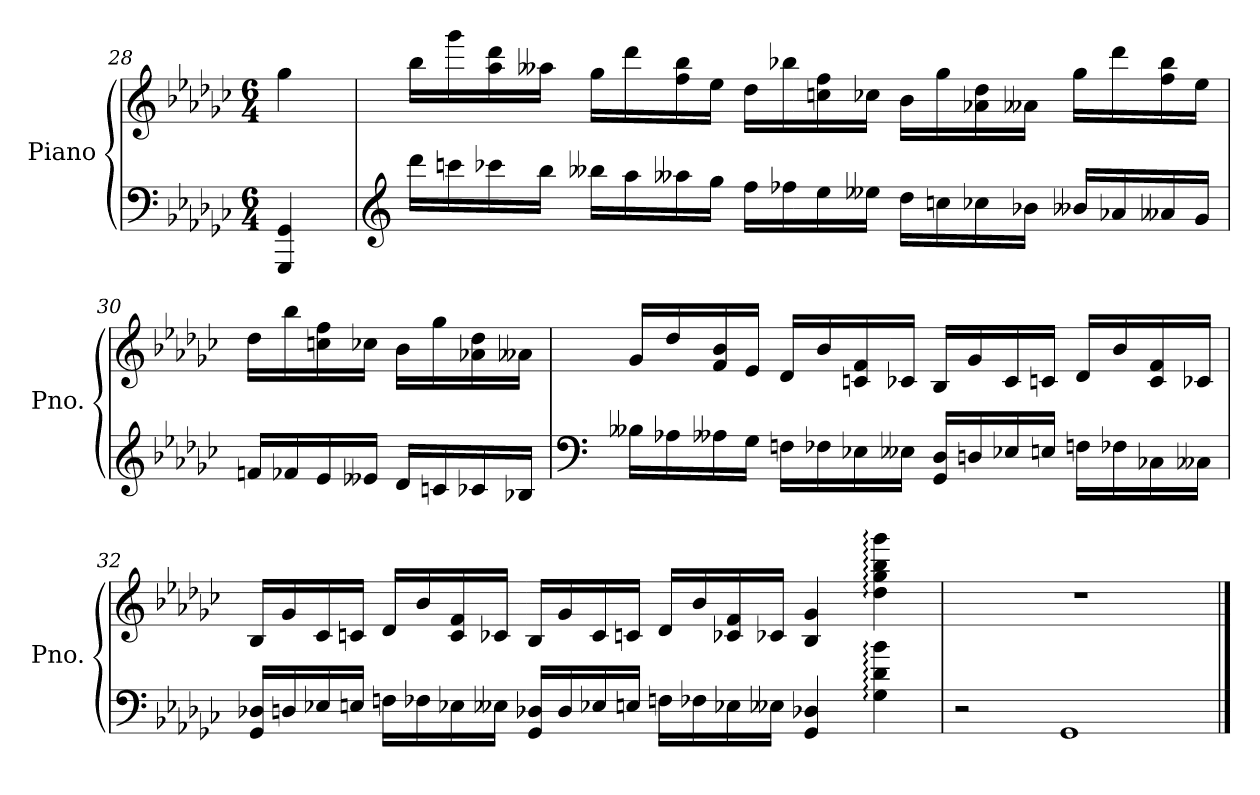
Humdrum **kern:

**kern	**kern
*part1	*part1
*staff2	*staff1
*I"Piano	*
*I'Pno.	*
*clefF4	*clefG2
*k[b-e-a-d-g-c-]	*k[b-e-a-d-g-c-]
*M6/4	*M6/4
=28	=28
4GGG-/ 4GG-/	4gg-:\
!!LO:PB:g=z
=29	=29
*clefG2	*
16ddd-\LL	16bb-\LL
16cccn\	16ggg-\
16ccc-X\	16aa-\ 16ddd-\
16bb-\JJ	16aa--X\JJ
16bb--X\LL	16gg-\LL
16aa-\	16ddd-\
16aa--X\	16ff\ 16bb-\
16gg-\JJ	16ee-\JJ
16ff\LL	16dd-\LL
16ff-X\	16bb-X\
16ee-\	16ccn\ 16ff\
16ee--X\JJ	16cc-X\JJ
16dd-\LL	16b-\LL
16ccn\	16gg-\
16cc-X\	16a-X\ 16dd-\
16b-X\JJ	16a--X\JJ
16b--X/LL	16gg-\LL
16a-X/	16ddd-\
16a--X/	16ff\ 16bb-\
16g-/JJ	16ee-\JJ
=30	=30
16fn/LL	16dd-\LL
16f-X/	16bb-\
16e-/	16ccn\ 16ff\
16e--X/JJ	16cc-X\JJ
16d-/LL	16b-\LL
16cn/	16gg-\
16c-X/	16a-X\ 16dd-\
16B-X/JJ	16a--X\JJ
!!LO:LB:g=z
=31	=31
*clefF4	*
16B--X\LL	16g-/LL
16A-X\	16dd-/
16A--X\	16f/ 16b-/
16G-\JJ	16e-/JJ
16Fn\LL	16d-/LL
16F-X\	16b-/
16E-X\	16cn/ 16f/
16E--X\JJ	16c-X/JJ
16GG-/ 16D-/LL	16B-/LL
16Dn/	16g-/
16E-X/	16c-/
16En/JJ	16cn/JJ
16Fn\LL	16d-/LL
16F-X\	16b-/
16C-X\	16c/ 16f/
16C--X\JJ	16c-X/JJ
!!LO:LB:g=z
=32	=32
16GG-/ 16D-X/LL	16B-/LL
16Dn/	16g-/
16E-X/	16c-/
16En/JJ	16cn/JJ
16Fn\LL	16d-/LL
16F-X\	16b-/
16E-X\	16c/ 16f/
16E--X\JJ	16c-X/JJ
16GG-/ 16D-X/LL	16B-/LL
16D-/	16g-/
16E-X/	16c-/
16En/JJ	16cn/JJ
16Fn\LL	16d-/LL
16F-X\	16b-/
16E-X\	16c-X/ 16f/
16E--X\JJ	16c-X/JJ
4GG-/ 4D-X/	4B-/ 4g-/
4G-\: 4d-\: 4b-\:	4dd-\: 4gg-\: 4bb-\: 4ggg-\:
=33	=33
2r	1.r
1GG-	.
==	==
*-	*-
